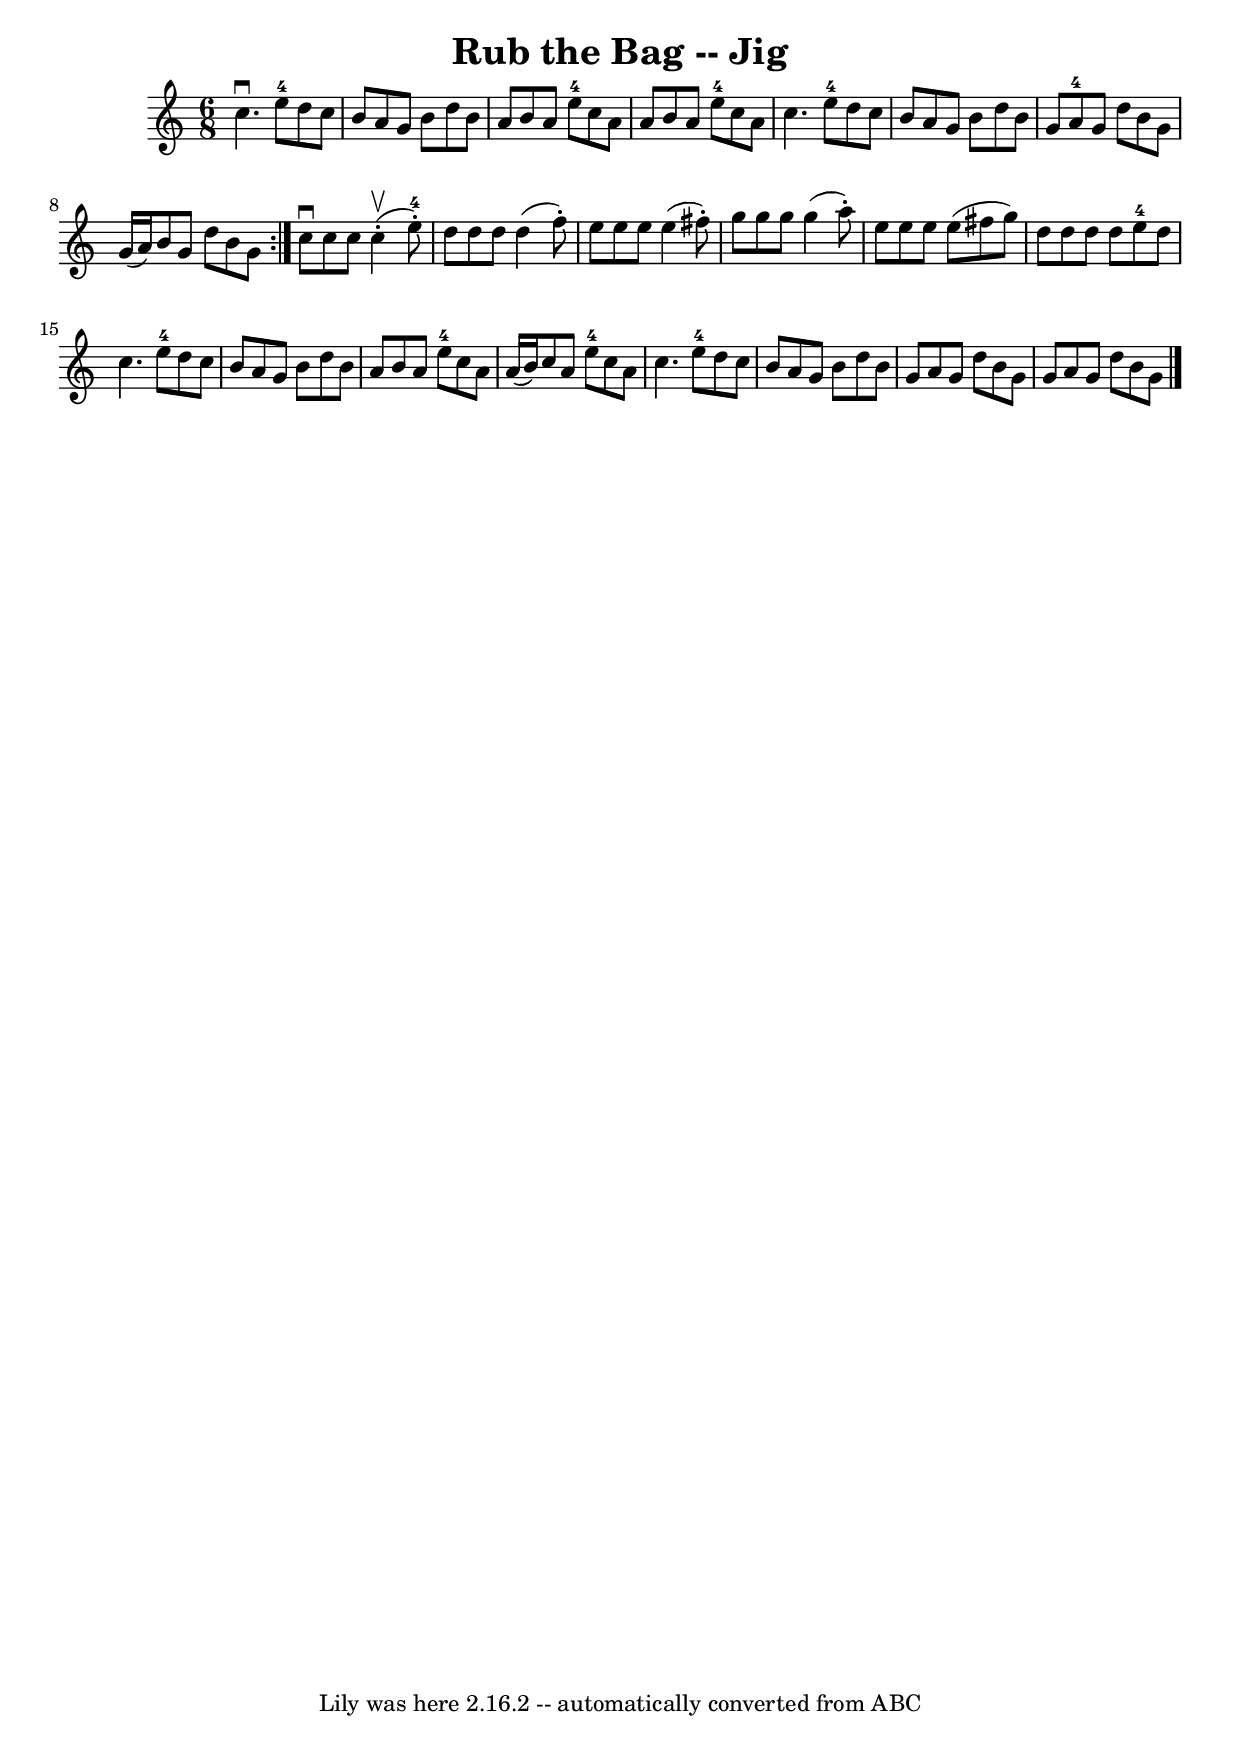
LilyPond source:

\version "2.16.2"
\include "Mammoth.ily"
\header {
  %% book = "Ryan's Mammoth Collection"
  crossRefNumber = "1"
  footnotes = "\\\\There are 14 bars in the last part (two missing?)"
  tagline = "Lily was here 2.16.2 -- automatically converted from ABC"
  title = "Rub the Bag -- Jig"

}
voicedefault =  {



  \repeat volta 2 {

    \time 6/8 
    \key a \minor
    c''4.^\downbow e''8-4 d''8 c''8  
    |
    b'8 a'8 g'8 b'8 d''8 b'8  |
    a'8 b'8    
    a'8 e''8-4 c''8 a'8  |
    a'8 b'8 a'8 e''8-4   
    c''8 a'8  |
    c''4. e''8-4 d''8 c''8  |
    b'8   
    a'8 g'8 b'8 d''8 b'8  |
    g'8 a'8-4 g'8 d''8    
    b'8 g'8  |
    g'16 (a'16) b'8 g'8 d''8 b'8 g'8  
  }  
  c''8^\downbow c''8 c''8 c''4^\upbow(-. e''8-4-.) |
  
  d''8 d''8 d''8 d''4 (f''8 -.) |
  e''8 e''8 e''8   
  e''4 (fis''8 -.) |
  g''8 g''8 g''8 g''4 (a''8 -.) 
  |
  e''8 e''8 e''8 e''8 (fis''8 g''8) |
  
  d''8 d''8 d''8 d''8 e''8-4 d''8  |
  c''4. e''8 
  -4 d''8 c''8  |
  b'8 a'8 g'8 b'8 d''8 b'8  
  |
  a'8 b'8 a'8 e''8-4 c''8 a'8  |
  a'16 (
  b'16) c''8 a'8 e''8-4 c''8 a'8  |
  c''4.      
  e''8-4 d''8 c''8  |
  b'8 a'8 g'8 b'8 d''8 b'8  
  |
  g'8 a'8 g'8 d''8 b'8 g'8  |
  g'8 a'8    
  g'8 d''8 b'8 g'8  \bar "|."   

}

\score{
  <<

    \context Staff="default"
    {
      \voicedefault 
      
    }

  >>
  \layout {
    
  }
  \midi {
  }

}
